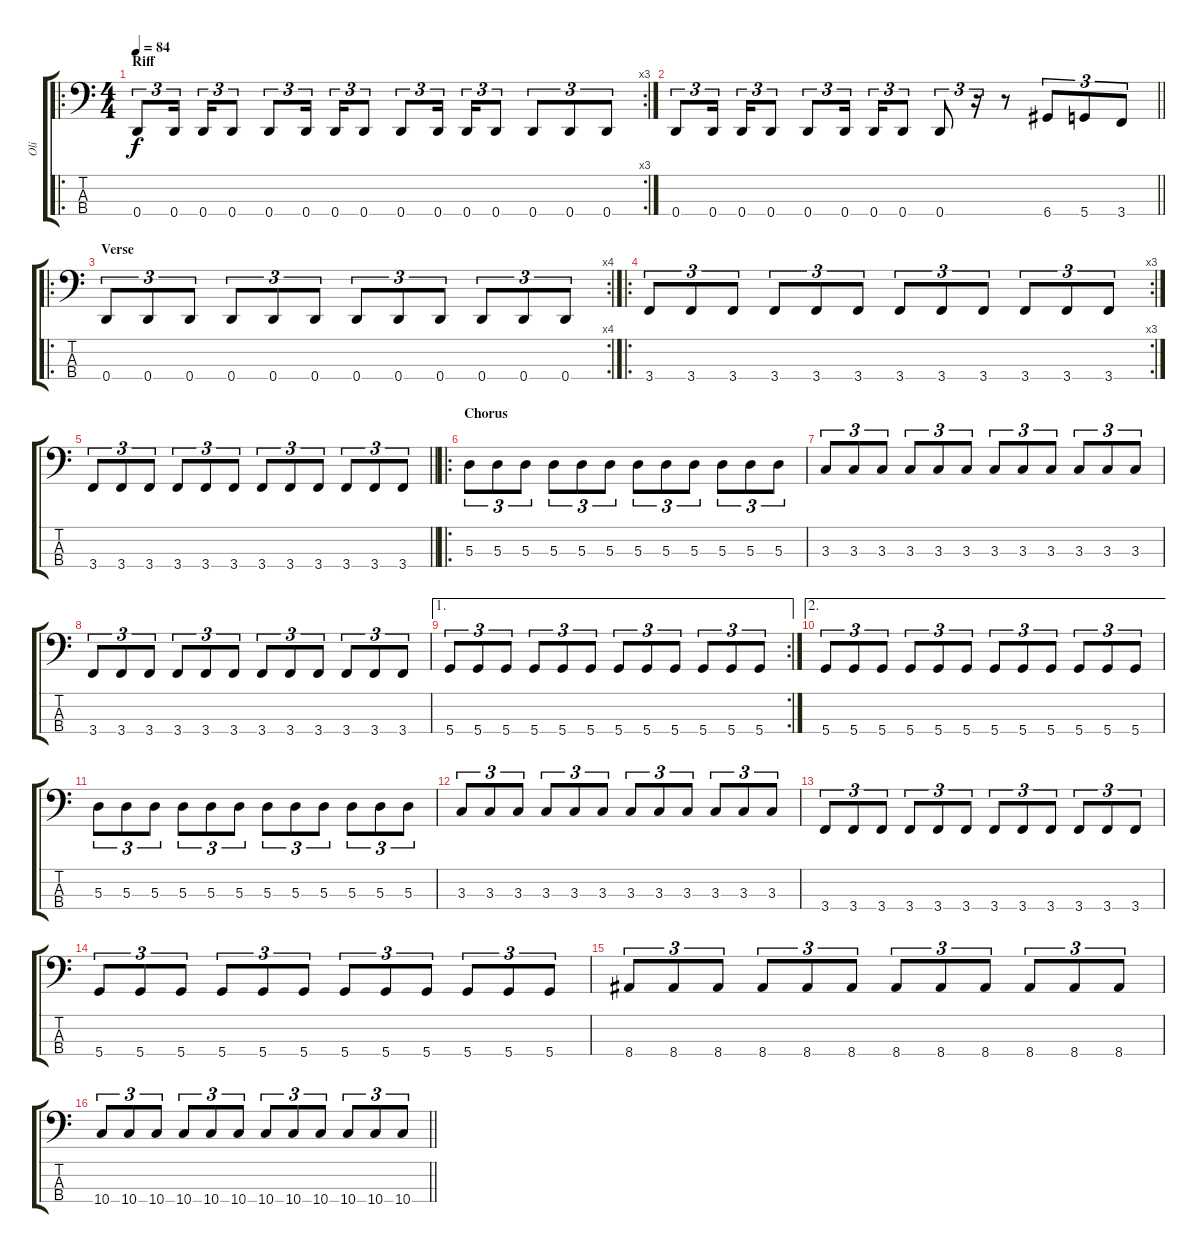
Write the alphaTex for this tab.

\track ("Oli" "Oli") {instrument electricbassfinger}
\staff {score tabs}
\tuning (G2 D2 A1 D1) {hide}
\ro
\rc 3
\ts (4 4)
\section ("" "Riff")
\tempo 84
\clef f4
\ks c
0.4.8{tu (3 2) dy f} 0.4.16{tu (3 2) beam splitsecondary} 0.4.16{tu (3 2)} 0.4.8{tu (3 2)} 0.4.8{tu (3 2)} 0.4.16{tu (3 2) beam splitsecondary} 0.4.16{tu (3 2)} 0.4.8{tu (3 2)} 0.4.8{tu (3 2)} 0.4.16{tu (3 2) beam splitsecondary} 0.4.16{tu (3 2)} 0.4.8{tu (3 2)} 0.4.8{tu (3 2)} 0.4.8{tu (3 2)} 0.4.8{tu (3 2)} |
\barLineRight lightlight
0.4.8{tu (3 2)} 0.4.16{tu (3 2) beam splitsecondary} 0.4.16{tu (3 2)} 0.4.8{tu (3 2)} 0.4.8{tu (3 2)} 0.4.16{tu (3 2) beam splitsecondary} 0.4.16{tu (3 2)} 0.4.8{tu (3 2)} 0.4.8{tu (3 2)} r.16{tu (3 2)} r.8 6.4.8{tu (3 2)} 5.4.8{tu (3 2)} 3.4.8{tu (3 2)} |
\ro
\rc 4
\section ("" "Verse")
0.4.8{tu (3 2)} 0.4.8{tu (3 2)} 0.4.8{tu (3 2)} 0.4.8{tu (3 2)} 0.4.8{tu (3 2)} 0.4.8{tu (3 2)} 0.4.8{tu (3 2)} 0.4.8{tu (3 2)} 0.4.8{tu (3 2)} 0.4.8{tu (3 2)} 0.4.8{tu (3 2)} 0.4.8{tu (3 2)} |
\ro
\rc 3
3.4.8{tu (3 2)} 3.4.8{tu (3 2)} 3.4.8{tu (3 2)} 3.4.8{tu (3 2)} 3.4.8{tu (3 2)} 3.4.8{tu (3 2)} 3.4.8{tu (3 2)} 3.4.8{tu (3 2)} 3.4.8{tu (3 2)} 3.4.8{tu (3 2)} 3.4.8{tu (3 2)} 3.4.8{tu (3 2)} |
\barLineRight lightlight
3.4.8{tu (3 2)} 3.4.8{tu (3 2)} 3.4.8{tu (3 2)} 3.4.8{tu (3 2)} 3.4.8{tu (3 2)} 3.4.8{tu (3 2)} 3.4.8{tu (3 2)} 3.4.8{tu (3 2)} 3.4.8{tu (3 2)} 3.4.8{tu (3 2)} 3.4.8{tu (3 2)} 3.4.8{tu (3 2)} |
\ro
\section ("" "Chorus")
5.3.8{tu (3 2)} 5.3.8{tu (3 2)} 5.3.8{tu (3 2)} 5.3.8{tu (3 2)} 5.3.8{tu (3 2)} 5.3.8{tu (3 2)} 5.3.8{tu (3 2)} 5.3.8{tu (3 2)} 5.3.8{tu (3 2)} 5.3.8{tu (3 2)} 5.3.8{tu (3 2)} 5.3.8{tu (3 2)} |
3.3.8{tu (3 2)} 3.3.8{tu (3 2)} 3.3.8{tu (3 2)} 3.3.8{tu (3 2)} 3.3.8{tu (3 2)} 3.3.8{tu (3 2)} 3.3.8{tu (3 2)} 3.3.8{tu (3 2)} 3.3.8{tu (3 2)} 3.3.8{tu (3 2)} 3.3.8{tu (3 2)} 3.3.8{tu (3 2)} |
3.4.8{tu (3 2)} 3.4.8{tu (3 2)} 3.4.8{tu (3 2)} 3.4.8{tu (3 2)} 3.4.8{tu (3 2)} 3.4.8{tu (3 2)} 3.4.8{tu (3 2)} 3.4.8{tu (3 2)} 3.4.8{tu (3 2)} 3.4.8{tu (3 2)} 3.4.8{tu (3 2)} 3.4.8{tu (3 2)} |
\ae 1
\rc 2
5.4.8{tu (3 2)} 5.4.8{tu (3 2)} 5.4.8{tu (3 2)} 5.4.8{tu (3 2)} 5.4.8{tu (3 2)} 5.4.8{tu (3 2)} 5.4.8{tu (3 2)} 5.4.8{tu (3 2)} 5.4.8{tu (3 2)} 5.4.8{tu (3 2)} 5.4.8{tu (3 2)} 5.4.8{tu (3 2)} |
\ae 2
5.4.8{tu (3 2)} 5.4.8{tu (3 2)} 5.4.8{tu (3 2)} 5.4.8{tu (3 2)} 5.4.8{tu (3 2)} 5.4.8{tu (3 2)} 5.4.8{tu (3 2)} 5.4.8{tu (3 2)} 5.4.8{tu (3 2)} 5.4.8{tu (3 2)} 5.4.8{tu (3 2)} 5.4.8{tu (3 2)} |
5.3.8{tu (3 2)} 5.3.8{tu (3 2)} 5.3.8{tu (3 2)} 5.3.8{tu (3 2)} 5.3.8{tu (3 2)} 5.3.8{tu (3 2)} 5.3.8{tu (3 2)} 5.3.8{tu (3 2)} 5.3.8{tu (3 2)} 5.3.8{tu (3 2)} 5.3.8{tu (3 2)} 5.3.8{tu (3 2)} |
3.3.8{tu (3 2)} 3.3.8{tu (3 2)} 3.3.8{tu (3 2)} 3.3.8{tu (3 2)} 3.3.8{tu (3 2)} 3.3.8{tu (3 2)} 3.3.8{tu (3 2)} 3.3.8{tu (3 2)} 3.3.8{tu (3 2)} 3.3.8{tu (3 2)} 3.3.8{tu (3 2)} 3.3.8{tu (3 2)} |
3.4.8{tu (3 2)} 3.4.8{tu (3 2)} 3.4.8{tu (3 2)} 3.4.8{tu (3 2)} 3.4.8{tu (3 2)} 3.4.8{tu (3 2)} 3.4.8{tu (3 2)} 3.4.8{tu (3 2)} 3.4.8{tu (3 2)} 3.4.8{tu (3 2)} 3.4.8{tu (3 2)} 3.4.8{tu (3 2)} |
5.4.8{tu (3 2)} 5.4.8{tu (3 2)} 5.4.8{tu (3 2)} 5.4.8{tu (3 2)} 5.4.8{tu (3 2)} 5.4.8{tu (3 2)} 5.4.8{tu (3 2)} 5.4.8{tu (3 2)} 5.4.8{tu (3 2)} 5.4.8{tu (3 2)} 5.4.8{tu (3 2)} 5.4.8{tu (3 2)} |
8.4.8{tu (3 2)} 8.4.8{tu (3 2)} 8.4.8{tu (3 2)} 8.4.8{tu (3 2)} 8.4.8{tu (3 2)} 8.4.8{tu (3 2)} 8.4.8{tu (3 2)} 8.4.8{tu (3 2)} 8.4.8{tu (3 2)} 8.4.8{tu (3 2)} 8.4.8{tu (3 2)} 8.4.8{tu (3 2)} |
\barLineRight lightlight
10.4.8{tu (3 2)} 10.4.8{tu (3 2)} 10.4.8{tu (3 2)} 10.4.8{tu (3 2)} 10.4.8{tu (3 2)} 10.4.8{tu (3 2)} 10.4.8{tu (3 2)} 10.4.8{tu (3 2)} 10.4.8{tu (3 2)} 10.4.8{tu (3 2)} 10.4.8{tu (3 2)} 10.4.8{tu (3 2)}
